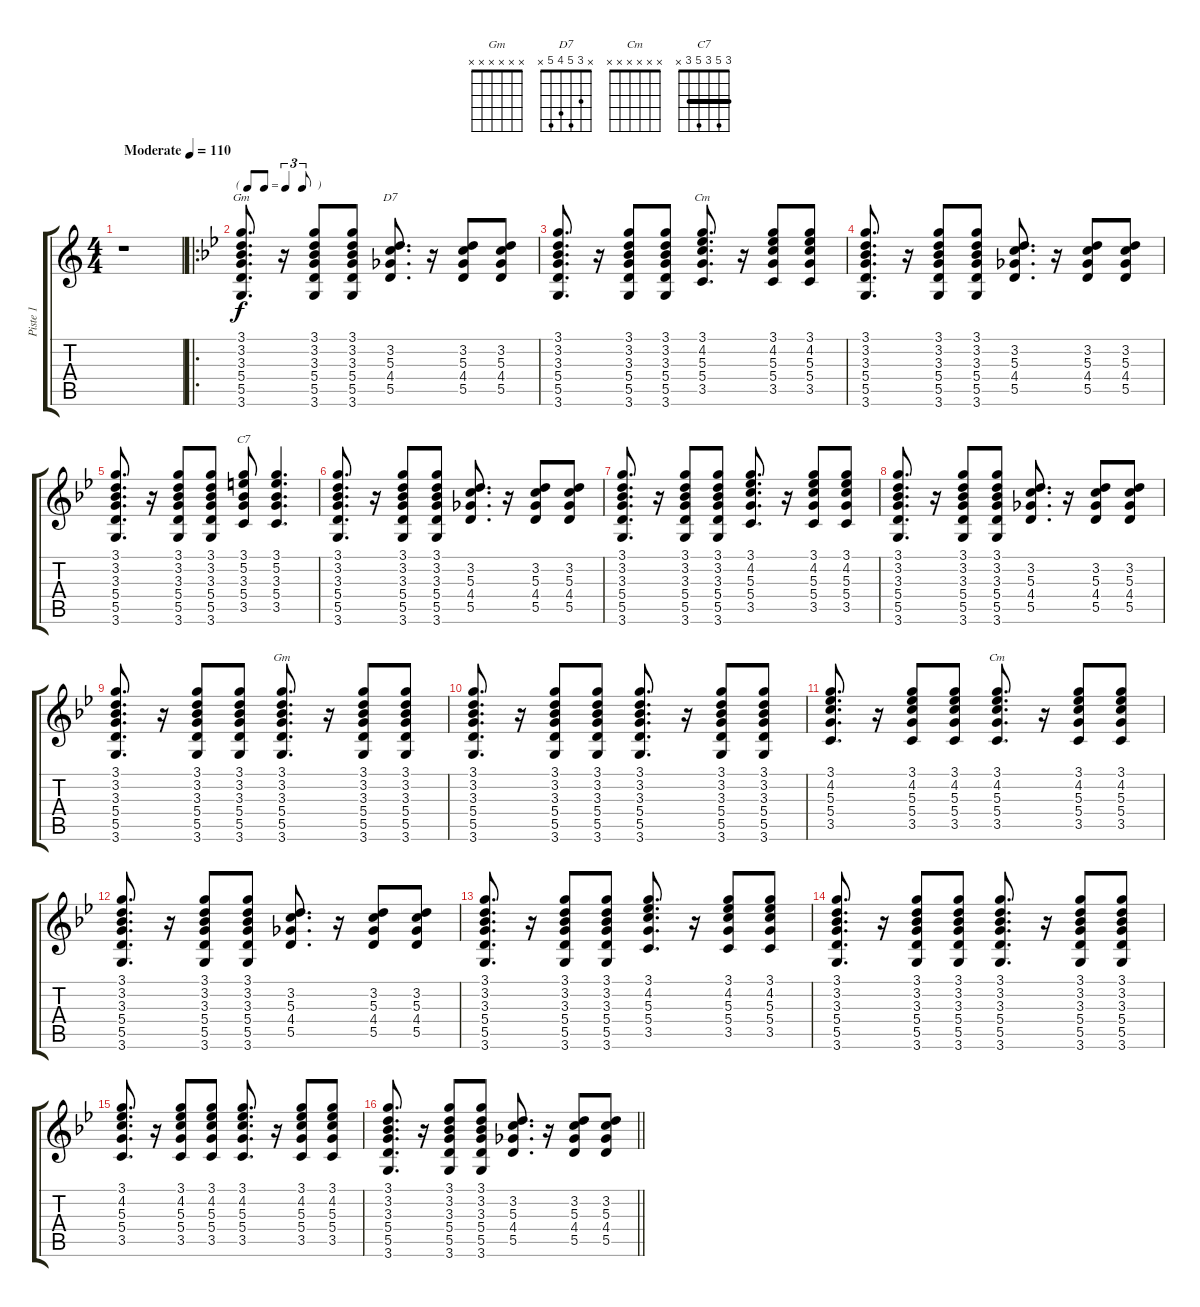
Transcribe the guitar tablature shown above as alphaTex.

\track ("Piste 1" "Piste 1") {instrument acousticguitarsteel}
\staff {score tabs}
\tuning (E4 B3 G3 D3 A2 E2) {hide}
\chord ("Gm" 3 3 3 5 5 3) {barre 3}
\chord ("D7" x 3 5 4 5 x)
\chord ("Cm" 3 4 5 5 3 x) {barre 3}
\chord ("C7" 3 5 3 5 3 x) {barre 3}
\chord ("Gm" x x x x x x)
\chord ("Cm" x x x x x x)
\ts (4 4)
\tempo (110 "Moderate")
\clef g2
\ks c
r.1{dy f instrument acousticguitarsteel} |
\ro
\tf triplet8th
\ks bb
(3.1 3.2 3.3 5.4 5.5 3.6).8{d ch "Gm"} r.16 (3.1 3.2 3.3 5.4 5.5 3.6).8 (3.1 3.2 3.3 5.4 5.5 3.6).8 (3.2 5.3 4.4 5.5).8{d ch "D7"} r.16 (3.2 5.3 4.4 5.5).8 (3.2 5.3 4.4 5.5).8 |
(3.1 3.2 3.3 5.4 5.5 3.6).8{d} r.16 (3.1 3.2 3.3 5.4 5.5 3.6).8 (3.1 3.2 3.3 5.4 5.5 3.6).8 (3.1 4.2 5.3 5.4 3.5).8{d ch "Cm"} r.16 (3.1 4.2 5.3 5.4 3.5).8 (3.1 4.2 5.3 5.4 3.5).8 |
(3.1 3.2 3.3 5.4 5.5 3.6).8{d} r.16 (3.1 3.2 3.3 5.4 5.5 3.6).8 (3.1 3.2 3.3 5.4 5.5 3.6).8 (3.2 5.3 4.4 5.5).8{d} r.16 (3.2 5.3 4.4 5.5).8 (3.2 5.3 4.4 5.5).8 |
(3.1 3.2 3.3 5.4 5.5 3.6).8{d} r.16 (3.1 3.2 3.3 5.4 5.5 3.6).8 (3.1 3.2 3.3 5.4 5.5 3.6).8 (3.1 5.2 3.3 5.4 3.5).8{ch "C7"} (3.1 5.2 3.3 5.4 3.5).4{d} |
(3.1 3.2 3.3 5.4 5.5 3.6).8{d} r.16 (3.1 3.2 3.3 5.4 5.5 3.6).8 (3.1 3.2 3.3 5.4 5.5 3.6).8 (3.2 5.3 4.4 5.5).8{d} r.16 (3.2 5.3 4.4 5.5).8 (3.2 5.3 4.4 5.5).8 |
(3.1 3.2 3.3 5.4 5.5 3.6).8{d} r.16 (3.1 3.2 3.3 5.4 5.5 3.6).8 (3.1 3.2 3.3 5.4 5.5 3.6).8 (3.1 4.2 5.3 5.4 3.5).8{d} r.16 (3.1 4.2 5.3 5.4 3.5).8 (3.1 4.2 5.3 5.4 3.5).8 |
(3.1 3.2 3.3 5.4 5.5 3.6).8{d} r.16 (3.1 3.2 3.3 5.4 5.5 3.6).8 (3.1 3.2 3.3 5.4 5.5 3.6).8 (3.2 5.3 4.4 5.5).8{d} r.16 (3.2 5.3 4.4 5.5).8 (3.2 5.3 4.4 5.5).8 |
(3.1 3.2 3.3 5.4 5.5 3.6).8{d} r.16 (3.1 3.2 3.3 5.4 5.5 3.6).8 (3.1 3.2 3.3 5.4 5.5 3.6).8 (3.1 3.2 3.3 5.4 5.5 3.6).8{d ch "Gm"} r.16 (3.1 3.2 3.3 5.4 5.5 3.6).8 (3.1 3.2 3.3 5.4 5.5 3.6).8 |
(3.1 3.2 3.3 5.4 5.5 3.6).8{d} r.16 (3.1 3.2 3.3 5.4 5.5 3.6).8 (3.1 3.2 3.3 5.4 5.5 3.6).8 (3.1 3.2 3.3 5.4 5.5 3.6).8{d} r.16 (3.1 3.2 3.3 5.4 5.5 3.6).8 (3.1 3.2 3.3 5.4 5.5 3.6).8 |
(3.1 4.2 5.3 5.4 3.5).8{d} r.16 (3.1 4.2 5.3 5.4 3.5).8 (3.1 4.2 5.3 5.4 3.5).8 (3.1 4.2 5.3 5.4 3.5).8{d ch "Cm"} r.16 (3.1 4.2 5.3 5.4 3.5).8 (3.1 4.2 5.3 5.4 3.5).8 |
(3.1 3.2 3.3 5.4 5.5 3.6).8{d} r.16 (3.1 3.2 3.3 5.4 5.5 3.6).8 (3.1 3.2 3.3 5.4 5.5 3.6).8 (3.2 5.3 4.4 5.5).8{d} r.16 (3.2 5.3 4.4 5.5).8 (3.2 5.3 4.4 5.5).8 |
(3.1 3.2 3.3 5.4 5.5 3.6).8{d} r.16 (3.1 3.2 3.3 5.4 5.5 3.6).8 (3.1 3.2 3.3 5.4 5.5 3.6).8 (3.1 4.2 5.3 5.4 3.5).8{d} r.16 (3.1 4.2 5.3 5.4 3.5).8 (3.1 4.2 5.3 5.4 3.5).8 |
(3.1 3.2 3.3 5.4 5.5 3.6).8{d} r.16 (3.1 3.2 3.3 5.4 5.5 3.6).8 (3.1 3.2 3.3 5.4 5.5 3.6).8 (3.1 3.2 3.3 5.4 5.5 3.6).8{d} r.16 (3.1 3.2 3.3 5.4 5.5 3.6).8 (3.1 3.2 3.3 5.4 5.5 3.6).8 |
(3.1 4.2 5.3 5.4 3.5).8{d} r.16 (3.1 4.2 5.3 5.4 3.5).8 (3.1 4.2 5.3 5.4 3.5).8 (3.1 4.2 5.3 5.4 3.5).8{d} r.16 (3.1 4.2 5.3 5.4 3.5).8 (3.1 4.2 5.3 5.4 3.5).8 |
\barLineRight lightlight
(3.1 3.2 3.3 5.4 5.5 3.6).8{d} r.16 (3.1 3.2 3.3 5.4 5.5 3.6).8 (3.1 3.2 3.3 5.4 5.5 3.6).8 (3.2 5.3 4.4 5.5).8{d} r.16 (3.2 5.3 4.4 5.5).8 (3.2 5.3 4.4 5.5).8
